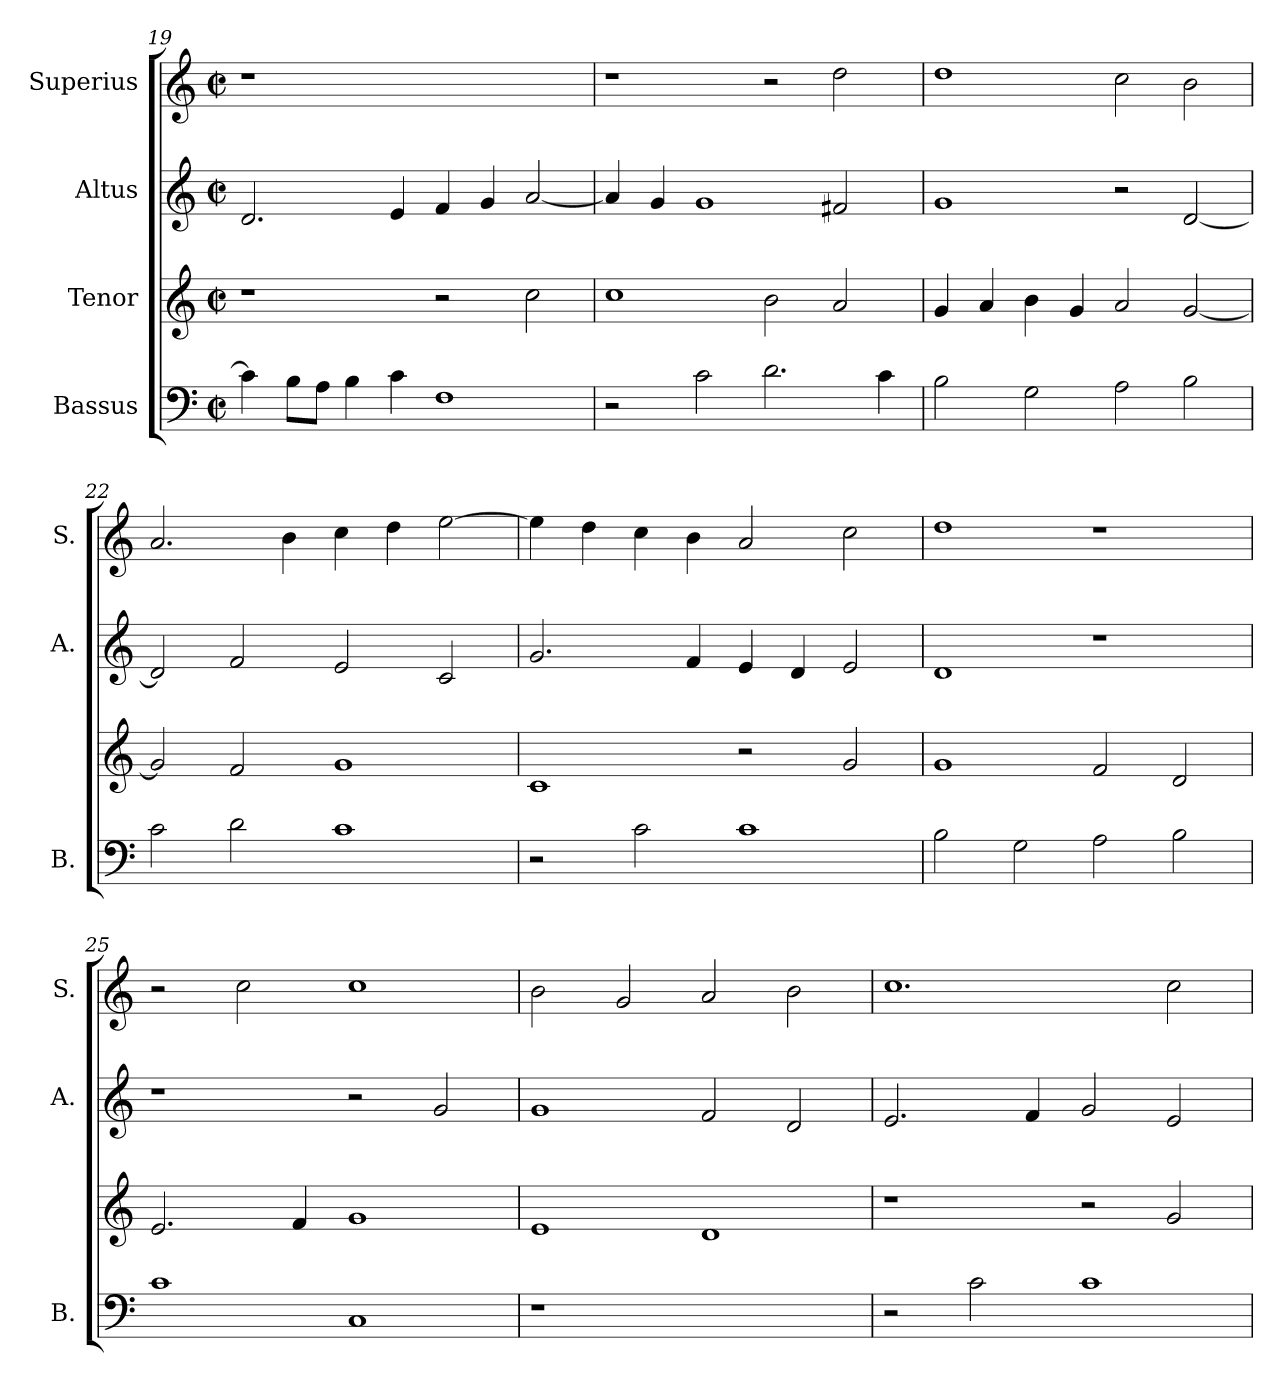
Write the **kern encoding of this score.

**kern	**kern	**kern	**kern
*part4	*part3	*part2	*part1
*staff4	*staff3	*staff2	*staff1
*I"Bassus	*I"Tenor	*I"Altus	*I"Superius
*I'B.	*	*I'A.	*I'S.
*clefF4	*clefG2	*clefG2	*clefG2
*k[]	*k[]	*k[]	*k[]
*C:	*C:	*C:	*C:
*M2/2	*M2/2	*M2/2	*M2/2
*met(c|)	*met(c|)	*met(c|)	*met(c|)
=19	=19	=19	=19
!	!	!	!LO:N:vis=1
4ci\]	1r	2.di/	1r
8Bi\L	.	.	.
8Ai\J	.	.	.
4Bi\	.	.	.
4ci\	.	4ei/	.
1Fi	2r	4fi/	1ryy
.	.	4gi/	.
.	2cci\	[<2ai/	.
!!LO:PB:g=z
=20	=20	=20	=20
2r	1cci	4ai/]	1r
.	.	4gi/	.
2ci\	.	1gi	.
2.di\	2bi\	.	2r
.	2ai/	2f#Xi/	2ddi\
4ci\	.	.	.
=21	=21	=21	=21
2Bi\	4gi/	1gi	1ddi
.	4ai/	.	.
2Gi\	4bi\	.	.
.	4gi/	.	.
2Ai\	2ai/	2r	2cci\
2Bi\	[<2gi/	[<2di/	2bi\
=22	=22	=22	=22
2ci\	2gi/]	2di/]	2.ai/
2di\	2fi/	2fi/	.
.	.	.	4bi\
1ci	1gi	2ei/	4cci\
.	.	.	4ddi\
.	.	2ci/	[>2eei\
=23	=23	=23	=23
2r	1ci	2.gi/	4eei\]
.	.	.	4ddi\
2ci\	.	.	4cci\
.	.	4fi/	4bi\
1ci	2r	4ei/	2ai/
.	.	4di/	.
.	2gi/	2ei/	2cci\
!!LO:LB:g=z
=24	=24	=24	=24
2Bi\	1gi	1di	1ddi
2Gi\	.	.	.
2Ai\	2fi/	1r	1r
2Bi\	2di/	.	.
=25	=25	=25	=25
1ci	2.ei/	1r	2r
.	.	.	2cci\
.	4fi/	.	.
1Ci	1gi	2r	1cci
.	.	2gi/	.
=26	=26	=26	=26
!LO:N:vis=1	!	!	!
1r	1ei	1gi	2bi\
.	.	.	2gi/
1ryy	1di	2fi/	2ai/
.	.	2di/	2bi\
=27	=27	=27	=27
2r	1r	2.ei/	1.cci
2ci\	.	.	.
.	.	4fi/	.
1ci	2r	2gi/	.
.	2gi/	2ei/	2cci\
=	=	=	=
*-	*-	*-	*-
